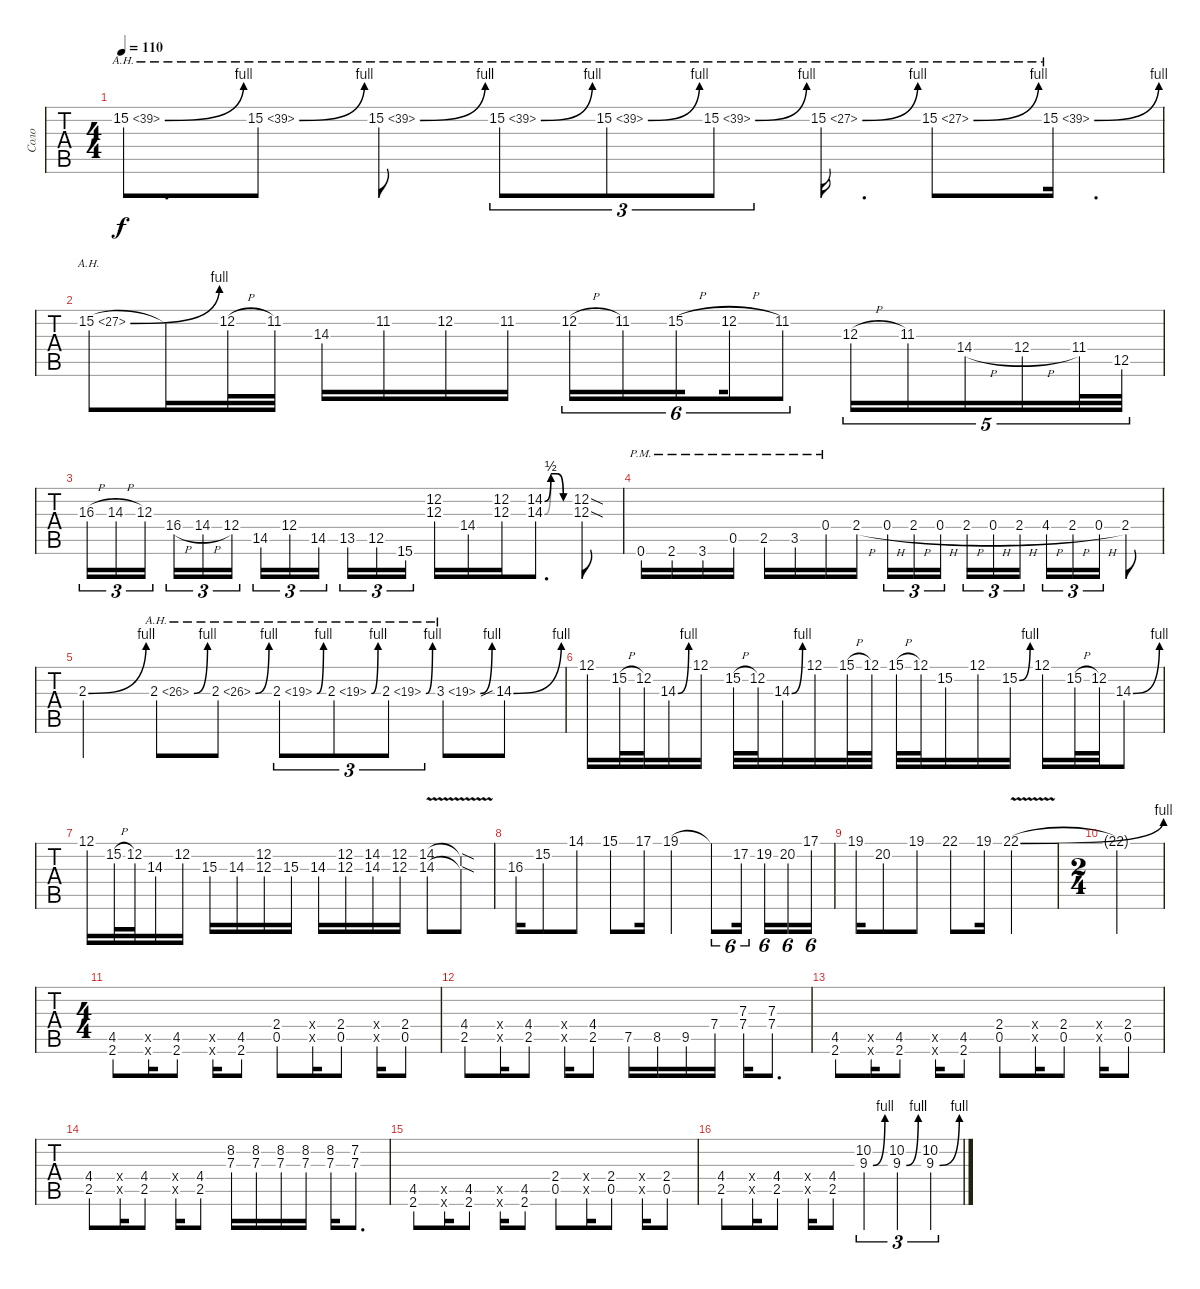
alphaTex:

\track ("Соло" "Соло") {instrument distortionguitar}
\staff {tabs}
\tuning (E4 B3 G3 D3 A2 E2) {hide}
\ts (4 4)
\tempo 110
\clef g2
\ks c
15.2{be (bend 0 0 60 4) ah 24}.8{d dy f} 15.2{be (bend 0 0 60 4) ah 24}.8 15.2{be (bend 0 0 60 4) ah 24}.8 15.2{be (bend 0 0 60 4) ah 24}.8{tu (3 2)} 15.2{be (bend 0 0 60 4) ah 24}.8{tu (3 2)} 15.2{be (bend 0 0 60 4) ah 24}.8{tu (3 2)} 15.2{be (bend 0 0 60 4) ah 12}.16{d} 15.2{be (bend 0 0 60 4) ah 12}.8 15.2{be (bend 0 0 60 4) ah 24}.16{d} |
15.2{be (bend 0 0 60 4) ah 12}.8 15.2{t}.16 12.2{h}.32 11.2.32 14.3.16 11.2.16 12.2.16 11.2.16 12.2{h}.16{tu (6 4)} 11.2.16{tu (6 4)} 15.2{h}.16{tu (6 4) beam splitsecondary} 12.2{h}.16{tu (6 4)} 11.2.8{tu (6 4)} 12.3{h}.16{tu (5 4)} 11.3.16{tu (5 4)} 14.4{h}.16{tu (5 4)} 12.4{h}.16{tu (5 4)} 11.4.32{tu (5 4)} 12.5.32{tu (5 4)} |
16.3{h}.16{tu (3 2)} 14.3{h}.16{tu (3 2)} 12.3.16{tu (3 2) beam splitsecondary} 16.4{h}.16{tu (3 2)} 14.4{h}.16{tu (3 2)} 12.4.16{tu (3 2)} 14.5.16{tu (3 2)} 12.4.16{tu (3 2)} 14.5.16{tu (3 2) beam splitsecondary} 13.5.16{tu (3 2)} 12.5.16{tu (3 2)} 15.6.16{tu (3 2)} (12.2 12.3).16 14.4.16 (12.2 12.3).16 (14.2{be (custom 0 0 15 2 30 2 45 0 60 0)} 14.3{be (custom 0 0 15 2 30 2 45 0 60 0)}).8{d} (12.2{sod} 12.3{sod}).8 |
0.6{pm}.16 2.6{pm}.16 3.6{pm}.16 0.5{pm}.16 2.5{pm}.16 3.5{pm}.16 0.4{pm}.16 2.4{h}.16 0.4{h}.16{tu (3 2)} 2.4{h}.16{tu (3 2)} 0.4{h}.16{tu (3 2) beam splitsecondary} 2.4{h}.16{tu (3 2)} 0.4{h}.16{tu (3 2)} 2.4{h}.16{tu (3 2)} 4.4{h}.16{tu (3 2)} 2.4{h}.16{tu (3 2)} 0.4{h}.16{tu (3 2)} 2.4.8 |
2.3{be (bend 0 0 60 4)}.4 2.3{be (bend 0 0 60 4) ah 24}.8 2.3{be (bend 0 0 60 4) ah 24}.8 2.3{be (bend 0 0 60 4) ah 17}.8{tu (3 2)} 2.3{be (bend 0 0 60 4) ah 17}.8{tu (3 2)} 2.3{be (bend 0 0 60 4) ah 17}.8{tu (3 2)} 3.3{be (bend 0 0 60 4) ah 16}.8 14.3{be (bend 0 0 60 4) sib}.8 |
12.1.16 15.2{h}.32 12.2.32 14.3{be (bend 0 0 60 4)}.16 12.1.16 15.2{h}.32 12.2.32 14.3{be (bend 0 0 60 4)}.16 12.1.16 15.1{h}.32 12.1.32 15.1{h}.32 12.1.32 15.2.16 12.1.16 15.2{be (bend 0 0 60 4)}.16 12.1.16 15.2{h}.32 12.2.32 14.3{be (bend 0 0 60 4)}.8 |
12.1.16 15.2{h}.32 12.2.32 14.3.16 12.2.16 15.3.16 14.3.16 (12.2 12.3).16 15.3.16 14.3.16 (12.2 12.3).16 (14.2 14.3).16 (12.2 12.3).16 (14.2{v} 14.3{v}).8 (14.2{sod t} 14.3{sod t}).8 |
16.3.16 15.2.8 14.1.8 15.1.8 17.1.16 19.1.4 19.1{t}.8{tu (6 4)} 17.2.16{tu (6 4) beam splitsecondary} 19.2.16{tu (6 4)} 20.2.16{tu (6 4)} 17.1.16{tu (6 4)} |
19.1.16 20.2.8 19.1.8 22.1.8 19.1.16 22.1{be (bend 0 0 60 4) v}.2 |
\ts (2 4)
22.1{t}.2 |
\ts (4 4)
(4.5 2.6).8 (4.5{x} 2.6{x}).16 (4.5 2.6).8 (4.5{x} 2.6{x}).16 (4.5 2.6).8 (2.4 0.5).8 (2.4{x} 0.5{x}).16 (2.4 0.5).8 (2.4{x} 0.5{x}).16 (2.4 0.5).8 |
(4.4 2.5).8 (4.4{x} 2.5{x}).16 (4.4 2.5).8 (4.4{x} 2.5{x}).16 (4.4 2.5).8 7.5.16 8.5.16 9.5.16 7.4.16 (7.3 7.4).16 (7.3 7.4).8{d} |
(4.5 2.6).8 (0.5{x} 0.6{x}).16 (4.5 2.6).8 (0.5{x} 0.6{x}).16 (4.5 2.6).8 (2.4 0.5).8 (2.4{x} 0.5{x}).16 (2.4 0.5).8 (2.4{x} 0.5{x}).16 (2.4 0.5).8 |
(4.4 2.5).8 (4.4{x} 2.5{x}).16 (4.4 2.5).8 (4.4{x} 2.5{x}).16 (4.4 2.5).8 (8.2 7.3).16 (8.2 7.3).16 (8.2 7.3).16 (8.2 7.3).16 (8.2 7.3).16 (7.2 7.3).8{d} |
(4.5 2.6).8 (4.5{x} 2.6{x}).16 (4.5 2.6).8 (4.5{x} 2.6{x}).16 (4.5 2.6).8 (2.4 0.5).8 (2.4{x} 0.5{x}).16 (2.4 0.5).8 (2.4{x} 0.5{x}).16 (2.4 0.5).8 |
(4.4 2.5).8 (4.4{x} 2.5{x}).16 (4.4 2.5).8 (4.4{x} 2.5{x}).16 (4.4 2.5).8 (10.2 9.3{be (bend 0 0 60 4)}).4{tu (3 2)} (10.2 9.3{be (bend 0 0 60 4)}).4{tu (3 2)} (10.2 9.3{be (bend 0 0 60 4)}).4{tu (3 2)}
